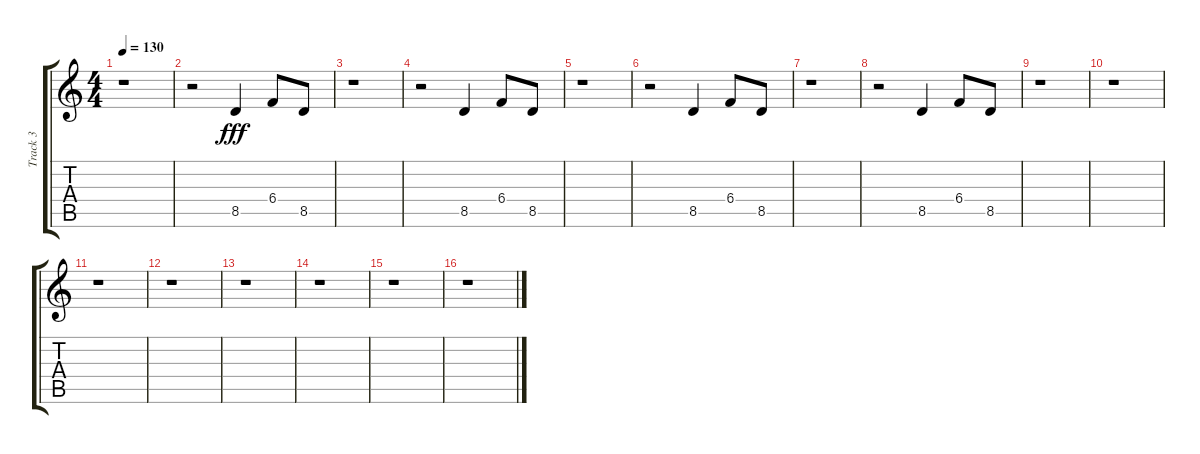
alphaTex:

\track ("Track 3" "Track 3") {instrument distortionguitar}
\staff {score tabs}
\tuning (Db4 Ab3 E3 B2 Gb2 Db2) {hide}
\ts (4 4)
\tempo 130
\clef g2
\ks c
r.1{dy fff} |
r.2 8.5.4 6.4.8 8.5.8 |
r.1 |
r.2 8.5.4 6.4.8 8.5.8 |
r.1 |
r.2 8.5.4 6.4.8 8.5.8 |
r.1 |
r.2 8.5.4 6.4.8 8.5.8 |
r.1 |
r.1 |
r.1 |
r.1 |
r.1 |
r.1 |
r.1 |
r.1
